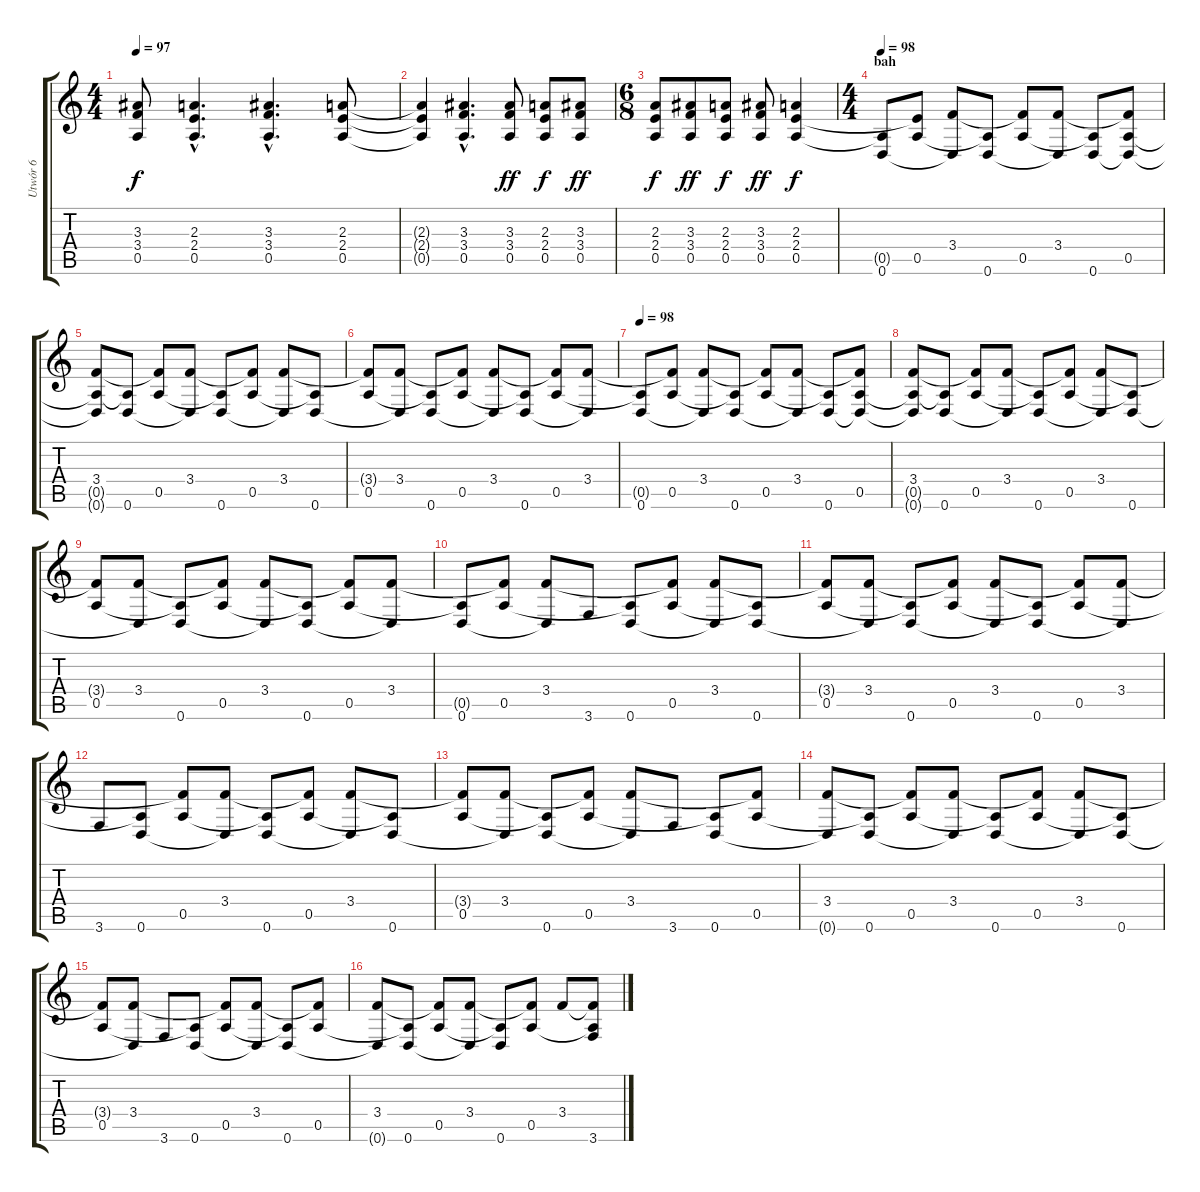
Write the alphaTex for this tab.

\track ("Utwór 6" "Utwór 6") {instrument acousticguitarsteel}
\staff {score tabs}
\tuning (E4 B3 G3 D3 A2 D2) {hide}
\ts (4 4)
\tempo 97
\clef g2
\ks c
(3.3{t} 3.4{t} 0.5{t}).8{dy f} (2.3{hac} 2.4{hac} 0.5{hac}).4{d} (3.3{hac} 3.4{hac} 0.5{hac}).4{d} (2.3 2.4 0.5).8 |
(2.3{t} 2.4{t} 0.5{t}).4 (3.3{hac} 3.4{hac} 0.5{hac}).4{d} (3.3 3.4 0.5).8{dy ff} (2.3 2.4 0.5).8{dy f} (3.3 3.4 0.5).8{dy ff} |
\ts (6 8)
(2.3 2.4 0.5).8{dy f} (3.3 3.4 0.5).8{dy ff} (2.3 2.4 0.5).8{dy f} (3.3 3.4 0.5).8{dy ff} (2.3 2.4 0.5).4{dy f} |
\ts (4 4)
\section ("" "bah")
\tempo 98
(0.5{t} 0.6).8 (2.4{t} 0.5).8 (3.4 0.6{t}).8 (0.5{t} 0.6).8 (3.4{t} 0.5).8 (3.4 0.6{t}).8 (0.5{t} 0.6).8 (3.4{t} 0.5 0.6{t}).8 |
(3.4 0.5{t} 0.6{t}).8 (0.5{t} 0.6).8 (3.4{t} 0.5).8 (3.4 0.6{t}).8 (0.5{t} 0.6).8 (3.4{t} 0.5).8 (3.4 0.6{t}).8 (0.5{t} 0.6).8 |
(3.4{t} 0.5).8 (3.4 0.6{t}).8 (0.5{t} 0.6).8 (3.4{t} 0.5).8 (3.4 0.6{t}).8 (0.5{t} 0.6).8 (3.4{t} 0.5).8 (3.4 0.6{t}).8 |
\tempo 98
(0.5{t} 0.6).8 (3.4{t} 0.5).8 (3.4 0.6{t}).8 (0.5{t} 0.6).8 (3.4{t} 0.5).8 (3.4 0.6{t}).8 (0.5{t} 0.6).8 (3.4{t} 0.5 0.6{t}).8 |
(3.4 0.5{t} 0.6{t}).8 (0.5{t} 0.6).8 (3.4{t} 0.5).8 (3.4 0.6{t}).8 (0.5{t} 0.6).8 (3.4{t} 0.5).8 (3.4 0.6{t}).8 (0.5{t} 0.6).8 |
(3.4{t} 0.5).8 (3.4 0.6{t}).8 (0.5{t} 0.6).8 (3.4{t} 0.5).8 (3.4 0.6{t}).8 (0.5{t} 0.6).8 (3.4{t} 0.5).8 (3.4 0.6{t}).8 |
(0.5{t} 0.6).8 (3.4{t} 0.5).8 (3.4 0.6{t}).8 3.6.8 (0.5{t} 0.6).8 (3.4{t} 0.5).8 (3.4 0.6{t}).8 (0.5{t} 0.6).8 |
(3.4{t} 0.5).8 (3.4 0.6{t}).8 (0.5{t} 0.6).8 (3.4{t} 0.5).8 (3.4 0.6{t}).8 (0.5{t} 0.6).8 (3.4{t} 0.5).8 (3.4 0.6{t}).8 |
3.6.8 (0.5{t} 0.6).8 (3.4{t} 0.5).8 (3.4 0.6{t}).8 (0.5{t} 0.6).8 (3.4{t} 0.5).8 (3.4 0.6{t}).8 (0.5{t} 0.6).8 |
(3.4{t} 0.5).8 (3.4 0.6{t}).8 (0.5{t} 0.6).8 (3.4{t} 0.5).8 (3.4 0.6{t}).8 3.6.8 (0.5{t} 0.6).8 (3.4{t} 0.5).8 |
(3.4 0.6{t}).8 (0.5{t} 0.6).8 (3.4{t} 0.5).8 (3.4 0.6{t}).8 (0.5{t} 0.6).8 (3.4{t} 0.5).8 (3.4 0.6{t}).8 (0.5{t} 0.6).8 |
(3.4{t} 0.5).8 (3.4 0.6{t}).8 3.6.8 (0.5{t} 0.6).8 (3.4{t} 0.5).8 (3.4 0.6{t}).8 (0.5{t} 0.6).8 (3.4{t} 0.5).8 |
(3.4 0.6{t}).8 (0.5{t} 0.6).8 (3.4{t} 0.5).8 (3.4 0.6{t}).8 (0.5{t} 0.6).8 (3.4{t} 0.5).8 3.4.8 (3.4{t} 0.5{t} 3.6).8
